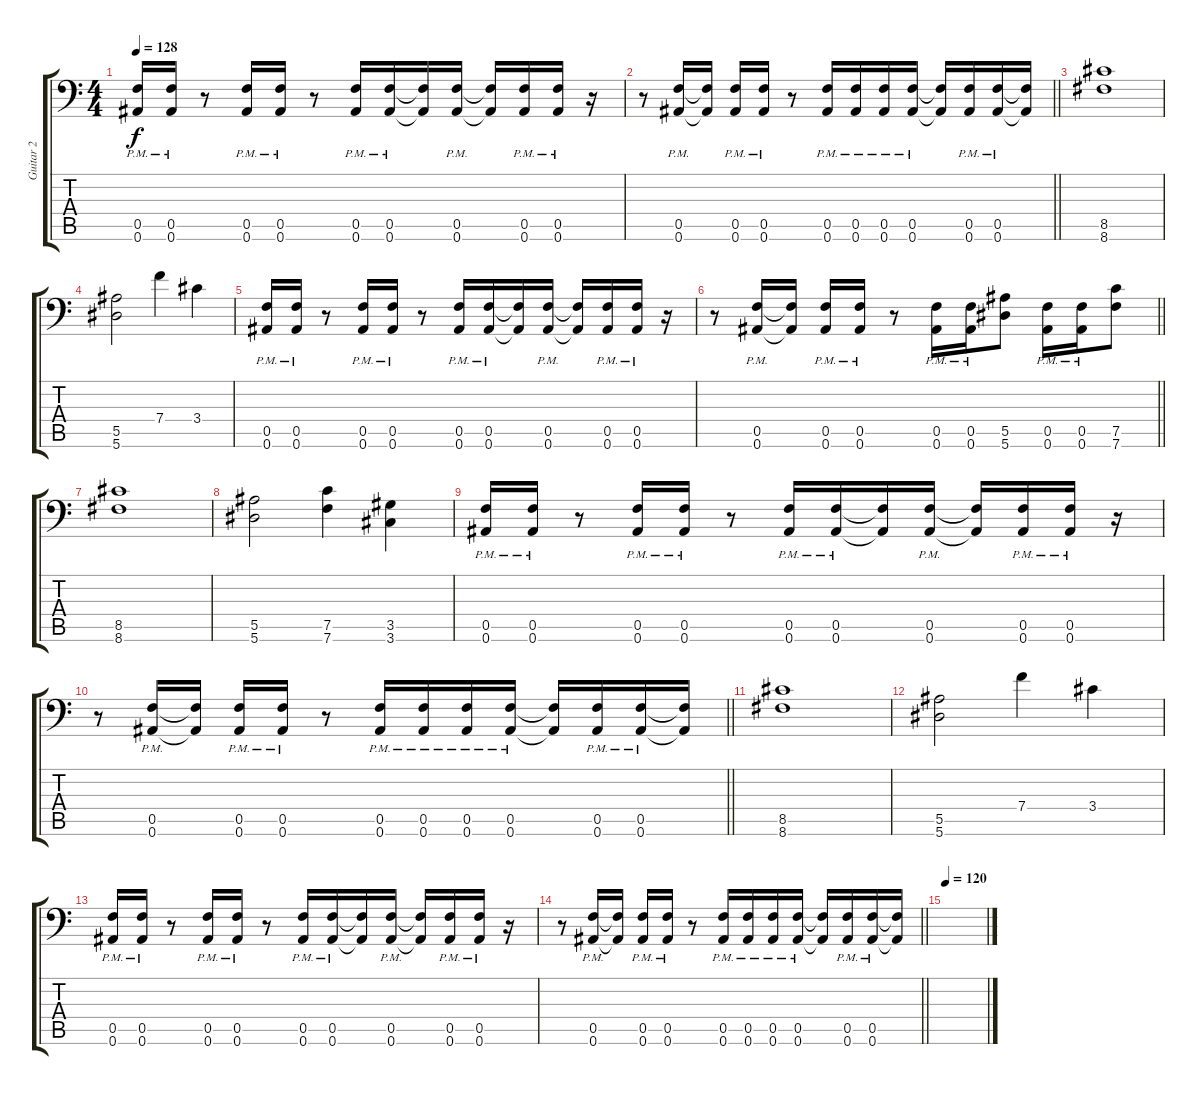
\track ("Guitar 2" "Guitar 2") {instrument distortionguitar}
\staff {score tabs}
\tuning (C4 G3 Eb3 Bb2 F2 Bb1) {hide}
\ts (4 4)
\tempo 128
\clef f4
\ks c
(0.5{pm} 0.6{pm}).16{dy f} (0.5{pm} 0.6{pm}).16 r.8 (0.5{pm} 0.6{pm}).16 (0.5{pm} 0.6{pm}).16 r.8 (0.5{pm} 0.6{pm}).16 (0.5{pm} 0.6{pm}).16 (0.5{t} 0.6{t}).16 (0.5{pm} 0.6{pm}).16 (0.5{t} 0.6{t}).16 (0.5{pm} 0.6{pm}).16 (0.5{pm} 0.6{pm}).16 r.16 |
\barLineRight lightlight
r.8 (0.5{pm} 0.6{pm}).16 (0.5{t} 0.6{t}).16 (0.5{pm} 0.6{pm}).16 (0.5{pm} 0.6{pm}).16 r.8 (0.5{pm} 0.6{pm}).16 (0.5{pm} 0.6{pm}).16 (0.5{pm} 0.6{pm}).16 (0.5{pm} 0.6{pm}).16 (0.5{t} 0.6{t}).16 (0.5{pm} 0.6{pm}).16 (0.5{pm} 0.6{pm}).16 (0.5{t} 0.6{t}).16 |
(8.5 8.6).1 |
(5.5 5.6).2 7.4.4 3.4.4 |
(0.5{pm} 0.6{pm}).16 (0.5{pm} 0.6{pm}).16 r.8 (0.5{pm} 0.6{pm}).16 (0.5{pm} 0.6{pm}).16 r.8 (0.5{pm} 0.6{pm}).16 (0.5{pm} 0.6{pm}).16 (0.5{t} 0.6{t}).16 (0.5{pm} 0.6{pm}).16 (0.5{t} 0.6{t}).16 (0.5{pm} 0.6{pm}).16 (0.5{pm} 0.6{pm}).16 r.16 |
\barLineRight lightlight
r.8 (0.5{pm} 0.6{pm}).16 (0.5{t} 0.6{t}).16 (0.5{pm} 0.6{pm}).16 (0.5{pm} 0.6{pm}).16 r.8 (0.5{pm} 0.6{pm}).16 (0.5{pm} 0.6{pm}).16 (5.5 5.6).8 (0.5{pm} 0.6{pm}).16 (0.5{pm} 0.6{pm}).16 (7.5 7.6).8 |
(8.5 8.6).1 |
(5.5 5.6).2 (7.5 7.6).4 (3.5 3.6).4 |
(0.5{pm} 0.6{pm}).16 (0.5{pm} 0.6{pm}).16 r.8 (0.5{pm} 0.6{pm}).16 (0.5{pm} 0.6{pm}).16 r.8 (0.5{pm} 0.6{pm}).16 (0.5{pm} 0.6{pm}).16 (0.5{t} 0.6{t}).16 (0.5{pm} 0.6{pm}).16 (0.5{t} 0.6{t}).16 (0.5{pm} 0.6{pm}).16 (0.5{pm} 0.6{pm}).16 r.16 |
\barLineRight lightlight
r.8 (0.5{pm} 0.6{pm}).16 (0.5{t} 0.6{t}).16 (0.5{pm} 0.6{pm}).16 (0.5{pm} 0.6{pm}).16 r.8 (0.5{pm} 0.6{pm}).16 (0.5{pm} 0.6{pm}).16 (0.5{pm} 0.6{pm}).16 (0.5{pm} 0.6{pm}).16 (0.5{t} 0.6{t}).16 (0.5{pm} 0.6{pm}).16 (0.5{pm} 0.6{pm}).16 (0.5{t} 0.6{t}).16 |
(8.5 8.6).1 |
(5.5 5.6).2 7.4.4 3.4.4 |
(0.5{pm} 0.6{pm}).16 (0.5{pm} 0.6{pm}).16 r.8 (0.5{pm} 0.6{pm}).16 (0.5{pm} 0.6{pm}).16 r.8 (0.5{pm} 0.6{pm}).16 (0.5{pm} 0.6{pm}).16 (0.5{t} 0.6{t}).16 (0.5{pm} 0.6{pm}).16 (0.5{t} 0.6{t}).16 (0.5{pm} 0.6{pm}).16 (0.5{pm} 0.6{pm}).16 r.16 |
\barLineRight lightlight
r.8 (0.5{pm} 0.6{pm}).16 (0.5{t} 0.6{t}).16 (0.5{pm} 0.6{pm}).16 (0.5{pm} 0.6{pm}).16 r.8 (0.5{pm} 0.6{pm}).16 (0.5{pm} 0.6{pm}).16 (0.5{pm} 0.6{pm}).16 (0.5{pm} 0.6{pm}).16 (0.5{t} 0.6{t}).16 (0.5{pm} 0.6{pm}).16 (0.5{pm} 0.6{pm}).16 (0.5{t} 0.6{t}).16 |
\tempo 120
